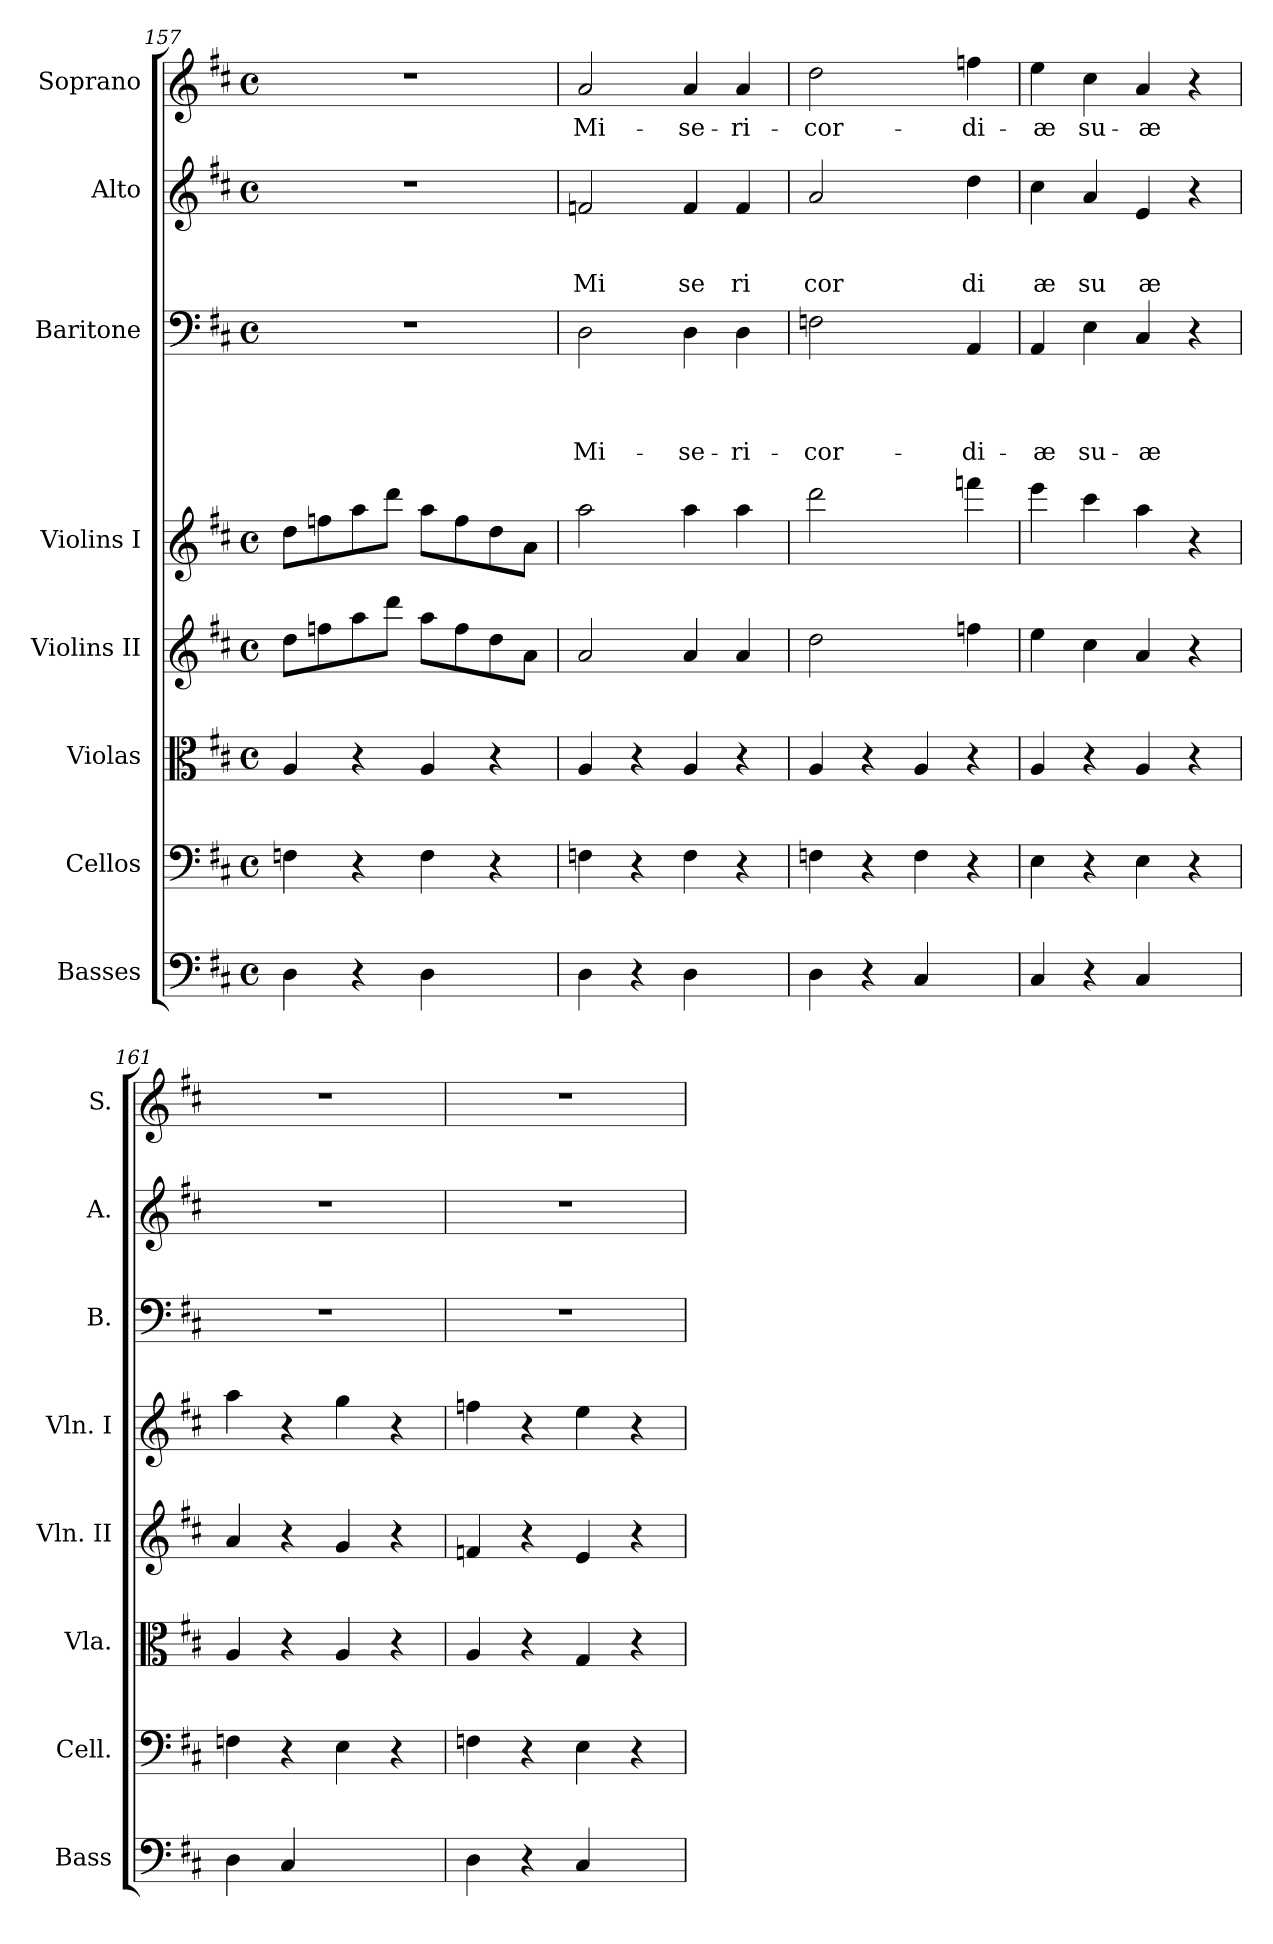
**kern	**kern	**kern	**kern	**kern	**kern	**text	**text	**text	**text	**kern	**text	**text	**text	**kern	**text
*part8	*part7	*part6	*part5	*part4	*part3	*part3	*part3	*part3	*part3	*part2	*part2	*part2	*part2	*part1	*part1
*staff8	*staff7	*staff6	*staff5	*staff4	*staff3	*staff3	*staff3	*staff3	*staff3	*staff2	*staff2	*staff2	*staff2	*staff1	*staff1
*I"Basses	*I"Cellos	*I"Violas	*I"Violins II	*I"Violins I	*I"Baritone	*	*	*	*	*I"Alto	*	*	*	*I"Soprano	*
*I'Bass	*I'Cell.	*I'Vla.	*I'Vln. II	*I'Vln. I	*I'B.	*	*	*	*	*I'A.	*	*	*	*I'S.	*
*clefF4	*clefF4	*clefC3	*clefG2	*clefG2	*clefF4	*	*	*	*	*clefG2	*	*	*	*clefG2	*
*ITrd7c12	*	*	*	*	*	*	*	*	*	*	*	*	*	*	*
*k[f#c#]	*k[f#c#]	*k[f#c#]	*k[f#c#]	*k[f#c#]	*k[f#c#]	*	*	*	*	*k[f#c#]	*	*	*	*k[f#c#]	*
*D:	*D:	*D:	*D:	*D:	*D:	*	*	*	*	*D:	*	*	*	*D:	*
*M4/4	*M4/4	*M4/4	*M4/4	*M4/4	*M4/4	*	*	*	*	*M4/4	*	*	*	*M4/4	*
*met(c)	*met(c)	*met(c)	*met(c)	*met(c)	*met(c)	*	*	*	*	*met(c)	*	*	*	*met(c)	*
=157	=157	=157	=157	=157	=157	=157	=157	=157	=157	=157	=157	=157	=157	=157	=157
4DD\	4Fn\	4A/	8dd\L	8dd\L	1r	.	.	.	.	1r	.	.	.	1r	.
.	.	.	8ffn\	8ffn\	.	.	.	.	.	.	.	.	.	.	.
4r	4r	4r	8aa\	8aa\	.	.	.	.	.	.	.	.	.	.	.
.	.	.	8ddd\J	8ddd\J	.	.	.	.	.	.	.	.	.	.	.
4DD\	4F\	4A/	8aa\L	8aa\L	.	.	.	.	.	.	.	.	.	.	.
.	.	.	8ff\	8ff\	.	.	.	.	.	.	.	.	.	.	.
4ryy	4r	4r	8dd\	8dd\	.	.	.	.	.	.	.	.	.	.	.
.	.	.	8a\J	8a\J	.	.	.	.	.	.	.	.	.	.	.
=158	=158	=158	=158	=158	=158	=158	=158	=158	=158	=158	=158	=158	=158	=158	=158
!	!	!	!	!	!	!	!	!	!LO:LY:b	!	!	!	!LO:LY:b	!	!LO:LY:b
4DD\	4Fn\	4A/	2a/	2aa\	2D\	.	.	.	Mi-	2fn/	.	.	Mi	2a/	Mi-
4r	4r	4r	.	.	.	.	.	.	.	.	.	.	.	.	.
!	!	!	!	!	!	!	!	!	!LO:LY:b	!	!	!	!LO:LY:b	!	!LO:LY:b
4DD\	4F\	4A/	4a/	4aa\	4D\	.	.	.	-se-	4f/	.	.	se	4a/	-se-
!	!	!	!	!	!	!	!	!	!LO:LY:b:rj	!	!	!	!LO:LY:b:rj	!	!LO:LY:b:rj
4ryy	4r	4r	4a/	4aa\	4D\	.	.	.	-ri-	4f/	.	.	ri	4a/	-ri-
!!LO:LB:g=z
=159	=159	=159	=159	=159	=159	=159	=159	=159	=159	=159	=159	=159	=159	=159	=159
!	!	!	!	!	!	!	!	!	!LO:LY:b	!	!	!	!LO:LY:b	!	!LO:LY:b
4DD\	4Fn\	4A/	2dd\	2ddd\	2Fn\	.	.	.	-cor-	2a/	.	.	cor	2dd\	-cor-
4r	4r	4r	.	.	.	.	.	.	.	.	.	.	.	.	.
4CC#/	4F\	4A/	4ryy	4ryy	4ryy	.	.	.	.	4ryy	.	.	.	4ryy	.
!	!	!	!	!	!	!	!	!	!LO:LY:b	!	!	!	!LO:LY:b	!	!LO:LY:b
4ryy	4r	4r	4ffn\	4fffn\	4AA/	.	.	.	-di-	4dd\	.	.	di	4ffn\	-di-
=160	=160	=160	=160	=160	=160	=160	=160	=160	=160	=160	=160	=160	=160	=160	=160
!	!	!	!	!	!	!	!	!	!LO:LY:b:rj	!	!	!	!LO:LY:b:rj	!	!LO:LY:b:rj
4CC#/	4E\	4A/	4ee\	4eee\	4AA/	.	.	.	-æ	4cc#\	.	.	æ	4ee\	-æ
!	!	!	!	!	!	!	!	!	!LO:LY:b	!	!	!	!LO:LY:b	!	!LO:LY:b
4r	4r	4r	4cc#\	4ccc#\	4E\	.	.	.	su-	4a/	.	.	su	4cc#\	su-
!	!	!	!	!	!	!	!	!	!LO:LY:b:rj	!	!	!	!LO:LY:b:rj	!	!LO:LY:b:rj
4CC#/	4E\	4A/	4a/	4aa\	4C#/	.	.	.	-æ	4e/	.	.	æ	4a/	-æ
4ryy	4r	4r	4r	4r	4r	.	.	.	.	4r	.	.	.	4r	.
=161	=161	=161	=161	=161	=161	=161	=161	=161	=161	=161	=161	=161	=161	=161	=161
4DD\	4Fn\	4A/	4a/	4aa\	1r	.	.	.	.	1r	.	.	.	1r	.
4CC#/	4r	4r	4r	4r	.	.	.	.	.	.	.	.	.	.	.
2ryy	4E\	4A/	4g/	4gg\	.	.	.	.	.	.	.	.	.	.	.
.	4r	4r	4r	4r	.	.	.	.	.	.	.	.	.	.	.
=162	=162	=162	=162	=162	=162	=162	=162	=162	=162	=162	=162	=162	=162	=162	=162
4DD\	4Fn\	4A/	4fn/	4ffn\	1r	.	.	.	.	1r	.	.	.	1r	.
4r	4r	4r	4r	4r	.	.	.	.	.	.	.	.	.	.	.
4CC#/	4E\	4G/	4e/	4ee\	.	.	.	.	.	.	.	.	.	.	.
4ryy	4r	4r	4r	4r	.	.	.	.	.	.	.	.	.	.	.
=	=	=	=	=	=	=	=	=	=	=	=	=	=	=	=
*-	*-	*-	*-	*-	*-	*-	*-	*-	*-	*-	*-	*-	*-	*-	*-
